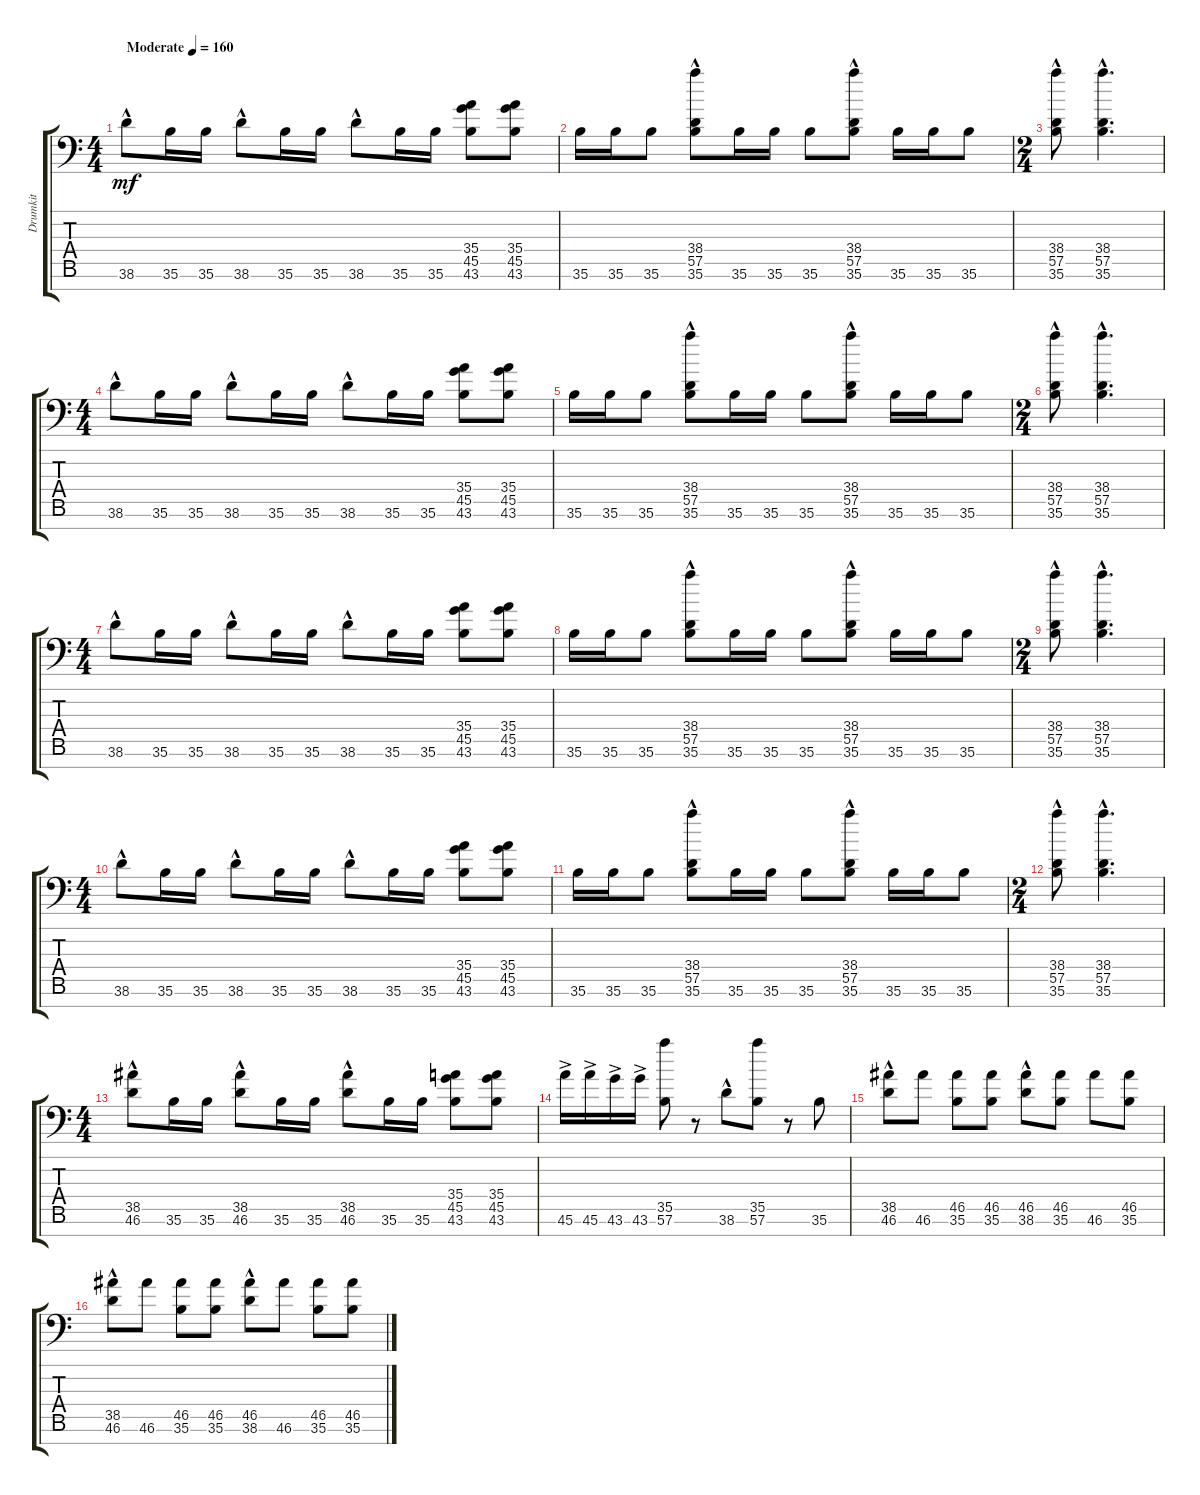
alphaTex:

\track ("Drumkit" "Drumkit") {instrument acousticgrandpiano}
\staff {score tabs}
\tuning (C-1 C-1 C-1 C-1 C-1 C-1 C-1) {hide}
\ts (4 4)
\tempo (160 "Moderate")
\clef f4
\ks c
38.6{hac}.8{dy mf instrument acousticgrandpiano} 35.6.16 35.6.16 38.6{hac}.8 35.6.16 35.6.16 38.6{hac}.8 35.6.16 35.6.16 (35.4 45.5 43.6).8 (35.4 45.5 43.6).8 |
35.6.16 35.6.16 35.6.8 (38.4{hac} 57.5 35.6).8 35.6.16 35.6.16 35.6.8 (38.4{hac} 57.5 35.6).8 35.6.16 35.6.16 35.6.8 |
\ts (2 4)
(38.4{hac} 57.5 35.6).8 (38.4{hac} 57.5 35.6).4{d} |
\ts (4 4)
38.6{hac}.8 35.6.16 35.6.16 38.6{hac}.8 35.6.16 35.6.16 38.6{hac}.8 35.6.16 35.6.16 (35.4 45.5 43.6).8 (35.4 45.5 43.6).8 |
35.6.16 35.6.16 35.6.8 (38.4{hac} 57.5 35.6).8 35.6.16 35.6.16 35.6.8 (38.4{hac} 57.5 35.6).8 35.6.16 35.6.16 35.6.8 |
\ts (2 4)
(38.4{hac} 57.5 35.6).8 (38.4{hac} 57.5 35.6).4{d} |
\ts (4 4)
38.6{hac}.8 35.6.16 35.6.16 38.6{hac}.8 35.6.16 35.6.16 38.6{hac}.8 35.6.16 35.6.16 (35.4 45.5 43.6).8 (35.4 45.5 43.6).8 |
35.6.16 35.6.16 35.6.8 (38.4{hac} 57.5 35.6).8 35.6.16 35.6.16 35.6.8 (38.4{hac} 57.5 35.6).8 35.6.16 35.6.16 35.6.8 |
\ts (2 4)
(38.4{hac} 57.5 35.6).8 (38.4{hac} 57.5 35.6).4{d} |
\ts (4 4)
38.6{hac}.8 35.6.16 35.6.16 38.6{hac}.8 35.6.16 35.6.16 38.6{hac}.8 35.6.16 35.6.16 (35.4 45.5 43.6).8 (35.4 45.5 43.6).8 |
35.6.16 35.6.16 35.6.8 (38.4{hac} 57.5 35.6).8 35.6.16 35.6.16 35.6.8 (38.4{hac} 57.5 35.6).8 35.6.16 35.6.16 35.6.8 |
\ts (2 4)
(38.4{hac} 57.5 35.6).8 (38.4{hac} 57.5 35.6).4{d} |
\ts (4 4)
(38.5{hac} 46.6).8 35.6.16 35.6.16 (38.5{hac} 46.6).8 35.6.16 35.6.16 (38.5{hac} 46.6).8 35.6.16 35.6.16 (35.4 45.5 43.6).8 (35.4 45.5 43.6).8 |
45.6{ac}.16 45.6{ac}.16 43.6{ac}.16 43.6{ac}.16 (35.5 57.6).8 r.8 38.6{hac}.8 (35.5 57.6).8 r.8 35.6.8 |
(38.5{hac} 46.6).8 46.6.8 (46.5 35.6).8 (46.5 35.6).8 (46.5 38.6{hac}).8 (46.5 35.6).8 46.6.8 (46.5 35.6).8 |
(38.5{hac} 46.6).8 46.6.8 (46.5 35.6).8 (46.5 35.6).8 (46.5 38.6{hac}).8 46.6.8 (46.5 35.6).8 (46.5 35.6).8
